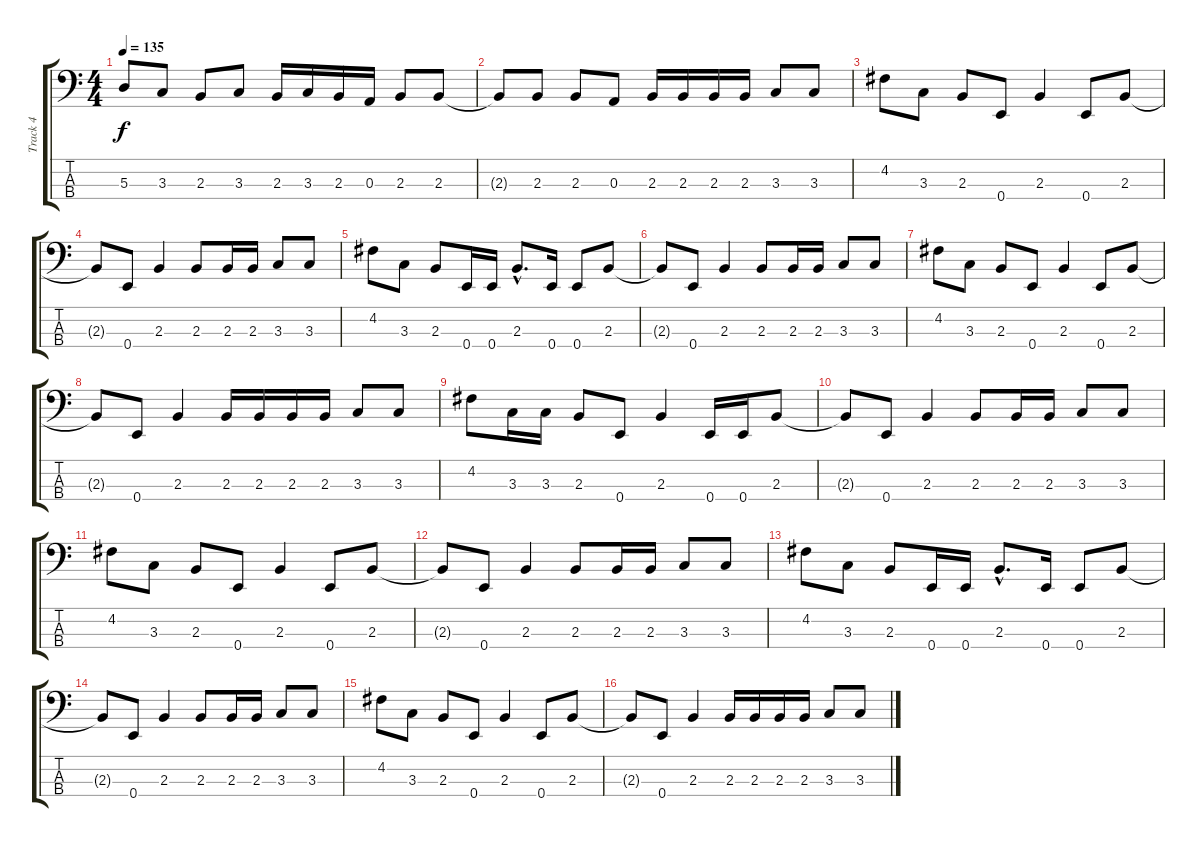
\track ("Track 4" "Track 4") {instrument electricbassfinger}
\staff {score tabs}
\tuning (G2 D2 A1 E1) {hide}
\ts (4 4)
\tempo 135
\clef f4
\ks c
5.3.8{dy f} 3.3.8 2.3.8 3.3.8 2.3.16 3.3.16 2.3.16 0.3.16 2.3.8 2.3.8 |
2.3{t}.8 2.3.8 2.3.8 0.3.8 2.3.16 2.3.16 2.3.16 2.3.16 3.3.8 3.3.8 |
4.2.8 3.3.8 2.3.8 0.4.8 2.3.4 0.4.8 2.3.8 |
2.3{t}.8 0.4.8 2.3.4 2.3.8 2.3.16 2.3.16 3.3.8 3.3.8 |
4.2.8 3.3.8 2.3.8 0.4.16 0.4.16 2.3{hac}.8{d} 0.4.16 0.4.8 2.3.8 |
2.3{t}.8 0.4.8 2.3.4 2.3.8 2.3.16 2.3.16 3.3.8 3.3.8 |
4.2.8 3.3.8 2.3.8 0.4.8 2.3.4 0.4.8 2.3.8 |
2.3{t}.8 0.4.8 2.3.4 2.3.16 2.3.16 2.3.16 2.3.16 3.3.8 3.3.8 |
4.2.8 3.3.16 3.3.16 2.3.8 0.4.8 2.3.4 0.4.16 0.4.16 2.3.8 |
2.3{t}.8 0.4.8 2.3.4 2.3.8 2.3.16 2.3.16 3.3.8 3.3.8 |
4.2.8 3.3.8 2.3.8 0.4.8 2.3.4 0.4.8 2.3.8 |
2.3{t}.8 0.4.8 2.3.4 2.3.8 2.3.16 2.3.16 3.3.8 3.3.8 |
4.2.8 3.3.8 2.3.8 0.4.16 0.4.16 2.3{hac}.8{d} 0.4.16 0.4.8 2.3.8 |
2.3{t}.8 0.4.8 2.3.4 2.3.8 2.3.16 2.3.16 3.3.8 3.3.8 |
4.2.8 3.3.8 2.3.8 0.4.8 2.3.4 0.4.8 2.3.8 |
2.3{t}.8 0.4.8 2.3.4 2.3.16 2.3.16 2.3.16 2.3.16 3.3.8 3.3.8
